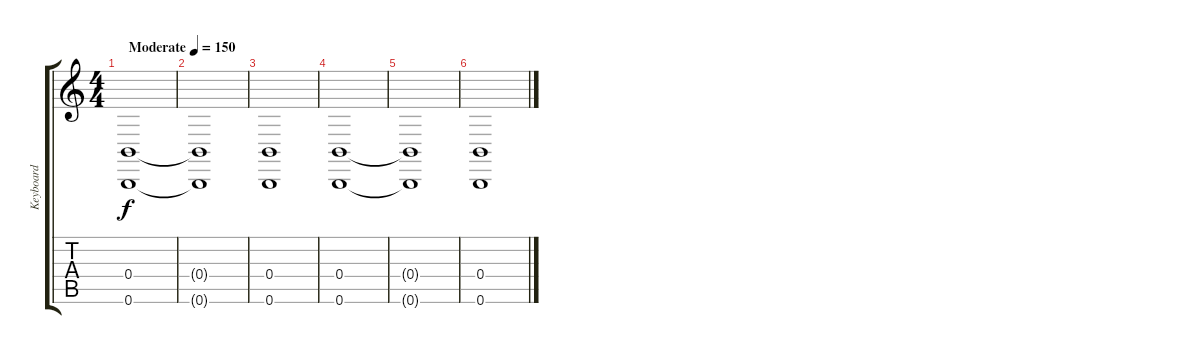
\track ("Keyboard" "Keyboard") {instrument stringensemble1}
\staff {score tabs}
\tuning (Db4 Ab3 E3 B2 Gb2 B1) {hide}
\ts (4 4)
\tempo (150 "Moderate")
\clef g2
\ks c
(0.4 0.6).1{dy f instrument stringensemble1} |
(0.4{t} 0.6{t}).1 |
(0.4 0.6).1 |
(0.4 0.6).1 |
(0.4{t} 0.6{t}).1 |
(0.4 0.6).1
